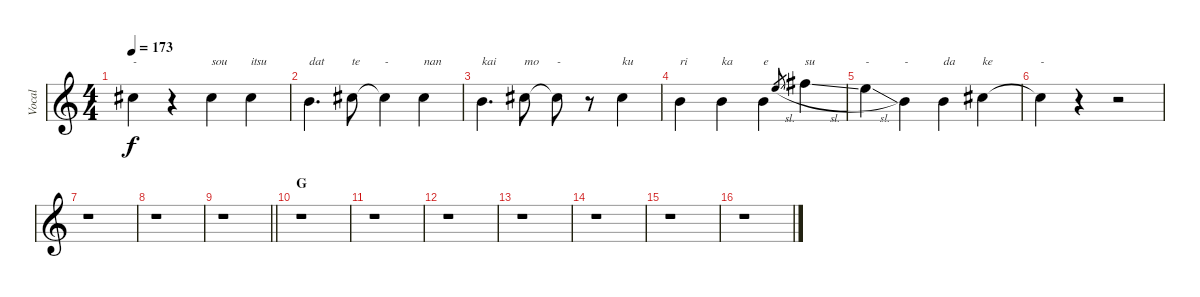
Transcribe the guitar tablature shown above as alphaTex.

\track ("Vocal" "Vocal") {instrument contrabass}
\staff {score}
\tuning (E4 B3 G3 D3 A2 E2) {hide}
\ts (4 4)
\tempo 173
\clef g2
\ks c
2.2{t}.4{txt "-" dy f} r.4 2.2.4{txt "sou"} 2.2.4{txt "itsu"} |
0.2.4{d txt "dat"} 2.2.8{txt "te"} 2.2{t}.4{txt "-"} 2.2.4{txt "nan"} |
0.2.4{d txt "kai"} 2.2.8{txt "mo"} 2.2{t}.8{txt "-"} r.8 2.2.4{txt "ku"} |
0.2.4{txt "ri"} 0.2.4{txt "ka"} 0.2.4{txt "e"} 5.2{sl}.8{gr} 7.2{sl}.4{txt "su"} |
5.2{sl}.4{txt "-"} 0.2.4{txt "-"} 0.2.4{txt "da"} 2.2.4{txt "ke"} |
2.2{t}.4{txt "-"} r.4 r.2 |
r.1 |
r.1 |
\barLineRight lightlight
r.1 |
\section ("" "G")
r.1 |
r.1 |
r.1 |
r.1 |
r.1 |
r.1 |
r.1
